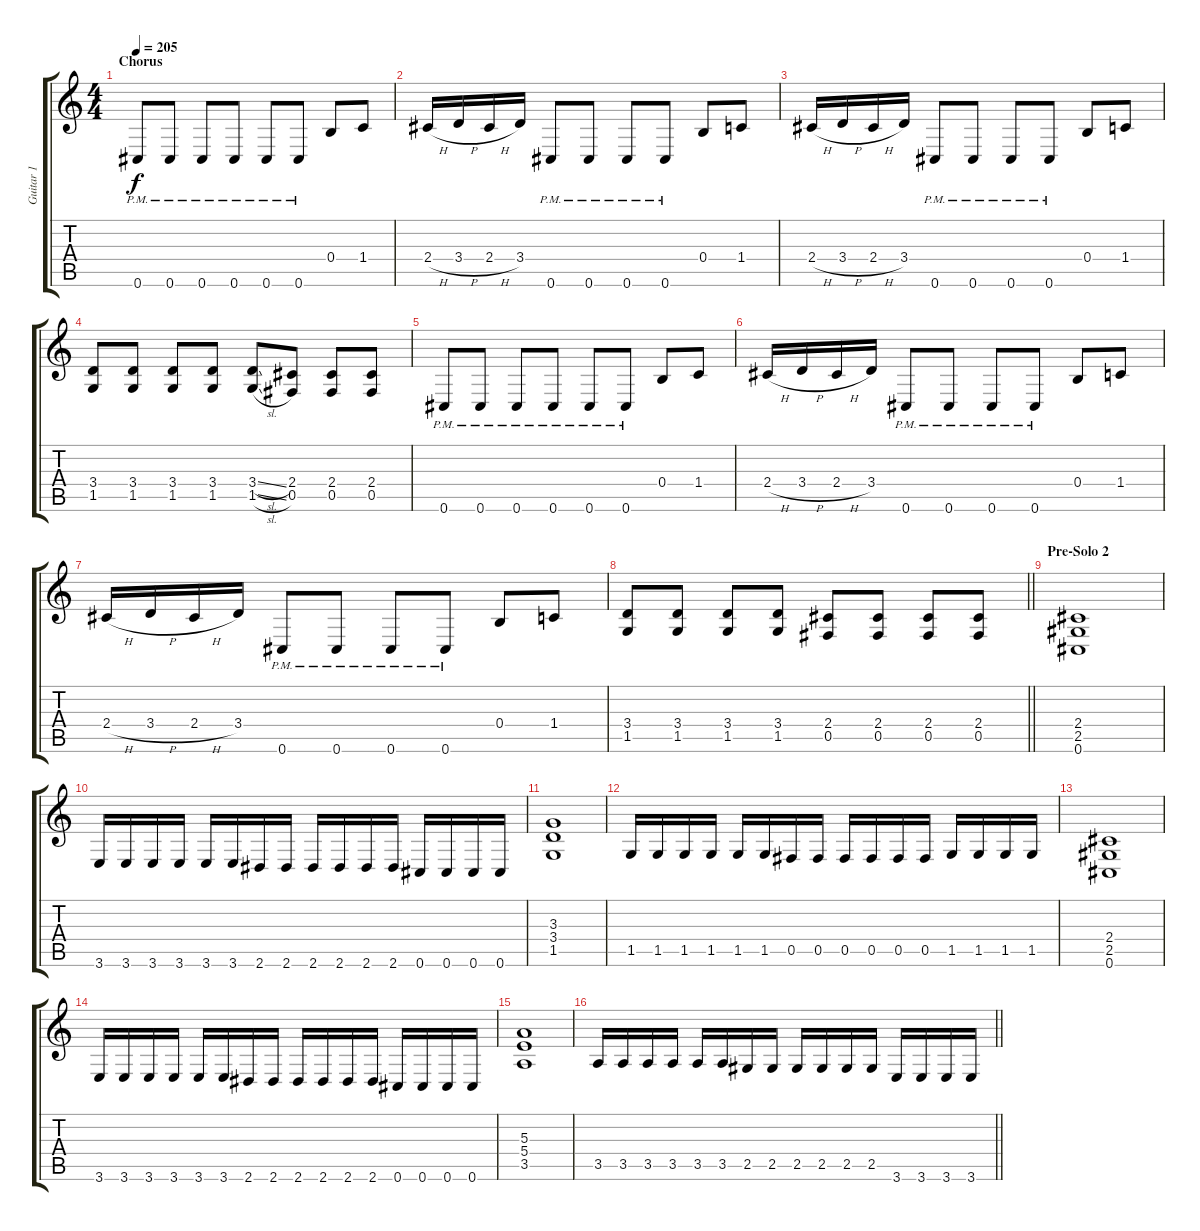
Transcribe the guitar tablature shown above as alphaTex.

\track ("Guitar 1" "Guitar 1") {instrument distortionguitar}
\staff {score tabs}
\tuning (Db4 Ab3 E3 B2 Gb2 Db2) {hide}
\ts (4 4)
\section ("" "Chorus")
\tempo 205
\clef g2
\ks c
0.6{pm}.8{dy f} 0.6{pm}.8 0.6{pm}.8 0.6{pm}.8 0.6{pm}.8 0.6{pm}.8 0.4.8 1.4.8 |
2.4{h}.16 3.4{h}.16 2.4{h}.16 3.4.16 0.6{pm}.8 0.6{pm}.8 0.6{pm}.8 0.6{pm}.8 0.4.8 1.4.8 |
2.4{h}.16 3.4{h}.16 2.4{h}.16 3.4.16 0.6{pm}.8 0.6{pm}.8 0.6{pm}.8 0.6{pm}.8 0.4.8 1.4.8 |
(3.4 1.5).8 (3.4 1.5).8 (3.4 1.5).8 (3.4 1.5).8 (3.4{sl} 1.5{sl}).8 (2.4 0.5).8 (2.4 0.5).8 (2.4 0.5).8 |
0.6{pm}.8 0.6{pm}.8 0.6{pm}.8 0.6{pm}.8 0.6{pm}.8 0.6{pm}.8 0.4.8 1.4.8 |
2.4{h}.16 3.4{h}.16 2.4{h}.16 3.4.16 0.6{pm}.8 0.6{pm}.8 0.6{pm}.8 0.6{pm}.8 0.4.8 1.4.8 |
2.4{h}.16 3.4{h}.16 2.4{h}.16 3.4.16 0.6{pm}.8 0.6{pm}.8 0.6{pm}.8 0.6{pm}.8 0.4.8 1.4.8 |
\barLineRight lightlight
(3.4 1.5).8 (3.4 1.5).8 (3.4 1.5).8 (3.4 1.5).8 (2.4 0.5).8 (2.4 0.5).8 (2.4 0.5).8 (2.4 0.5).8 |
\section ("" "Pre-Solo 2")
(2.4 2.5 0.6).1 |
3.6.16 3.6.16 3.6.16 3.6.16 3.6.16 3.6.16 2.6.16 2.6.16 2.6.16 2.6.16 2.6.16 2.6.16 0.6.16 0.6.16 0.6.16 0.6.16 |
(3.3 3.4 1.5).1 |
1.5.16 1.5.16 1.5.16 1.5.16 1.5.16 1.5.16 0.5.16 0.5.16 0.5.16 0.5.16 0.5.16 0.5.16 1.5.16 1.5.16 1.5.16 1.5.16 |
(2.4 2.5 0.6).1 |
3.6.16 3.6.16 3.6.16 3.6.16 3.6.16 3.6.16 2.6.16 2.6.16 2.6.16 2.6.16 2.6.16 2.6.16 0.6.16 0.6.16 0.6.16 0.6.16 |
(5.3 5.4 3.5).1 |
\barLineRight lightlight
3.5.16 3.5.16 3.5.16 3.5.16 3.5.16 3.5.16 2.5.16 2.5.16 2.5.16 2.5.16 2.5.16 2.5.16 3.6.16 3.6.16 3.6.16 3.6.16
